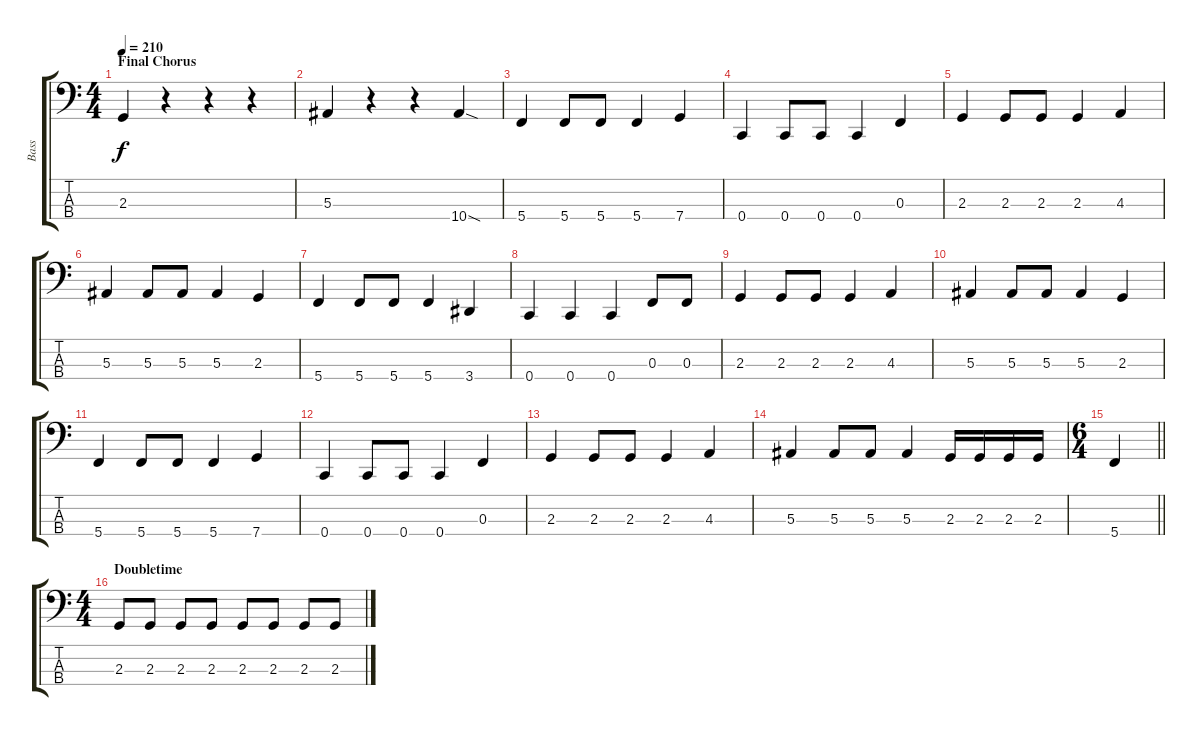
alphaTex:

\track ("Bass" "Bass") {instrument electricbasspick}
\staff {score tabs}
\tuning (Eb2 Bb1 F1 C1) {hide}
\ts (4 4)
\section ("" "Final Chorus")
\tempo 210
\clef f4
\ks c
2.3.4{dy f} r.4 r.4 r.4 |
5.3.4 r.4 r.4 10.4{sod}.4 |
5.4.4 5.4.8 5.4.8 5.4.4 7.4.4 |
0.4.4 0.4.8 0.4.8 0.4.4 0.3.4 |
2.3.4 2.3.8 2.3.8 2.3.4 4.3.4 |
5.3.4 5.3.8 5.3.8 5.3.4 2.3.4 |
5.4.4 5.4.8 5.4.8 5.4.4 3.4.4 |
0.4.4 0.4.4 0.4.4 0.3.8 0.3.8 |
2.3.4 2.3.8 2.3.8 2.3.4 4.3.4 |
5.3.4 5.3.8 5.3.8 5.3.4 2.3.4 |
5.4.4 5.4.8 5.4.8 5.4.4 7.4.4 |
0.4.4 0.4.8 0.4.8 0.4.4 0.3.4 |
2.3.4 2.3.8 2.3.8 2.3.4 4.3.4 |
5.3.4 5.3.8 5.3.8 5.3.4 2.3.16 2.3.16 2.3.16 2.3.16 |
\ts (6 4)
\barLineRight lightlight
5.4.4 |
\ts (4 4)
\section ("" "Doubletime")
2.3.8 2.3.8 2.3.8 2.3.8 2.3.8 2.3.8 2.3.8 2.3.8
